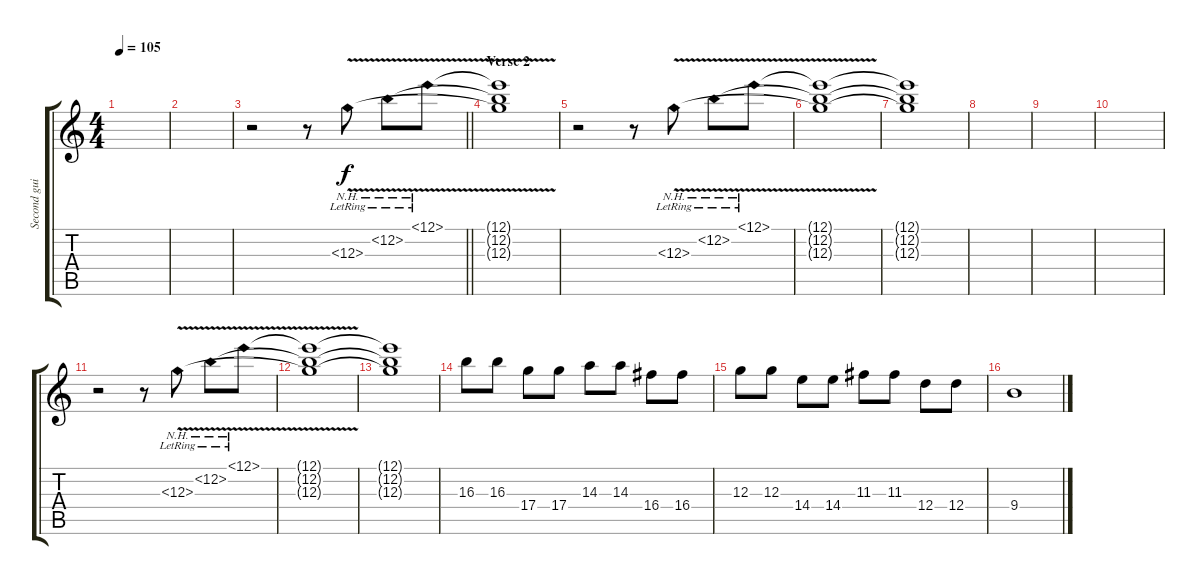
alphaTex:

\track ("Second guitar" "Second gui") {instrument electricguitarclean}
\staff {score tabs}
\tuning (E4 B3 G3 D3 A2 E2) {hide}
\ts (4 4)
\tempo 105
\clef g2
\ks c
|
|
\barLineRight lightlight
r.2 r.8 12.3{nh v lr}.8 12.2{nh v lr}.8 12.1{nh v lr}.8 |
\section ("" "Verse 2")
(12.1{t} 12.2{t} 12.3{t}).1 |
r.2 r.8 12.3{nh v lr}.8 12.2{nh v lr}.8 12.1{nh v lr}.8 |
(12.1{t} 12.2{t} 12.3{t}).1 |
(12.1{t} 12.2{t} 12.3{t}).1 |
|
|
|
r.2 r.8 12.3{nh v lr}.8 12.2{nh v lr}.8 12.1{nh v lr}.8 |
(12.1{t} 12.2{t} 12.3{t}).1 |
(12.1{t} 12.2{t} 12.3{t}).1 |
16.3.8{volume 10 instrument distortionguitar} 16.3.8 17.4.8 17.4.8 14.3.8 14.3.8 16.4.8 16.4.8 |
12.3.8 12.3.8 14.4.8 14.4.8 11.3.8 11.3.8 12.4.8 12.4.8 |
9.4.1{volume 0}
